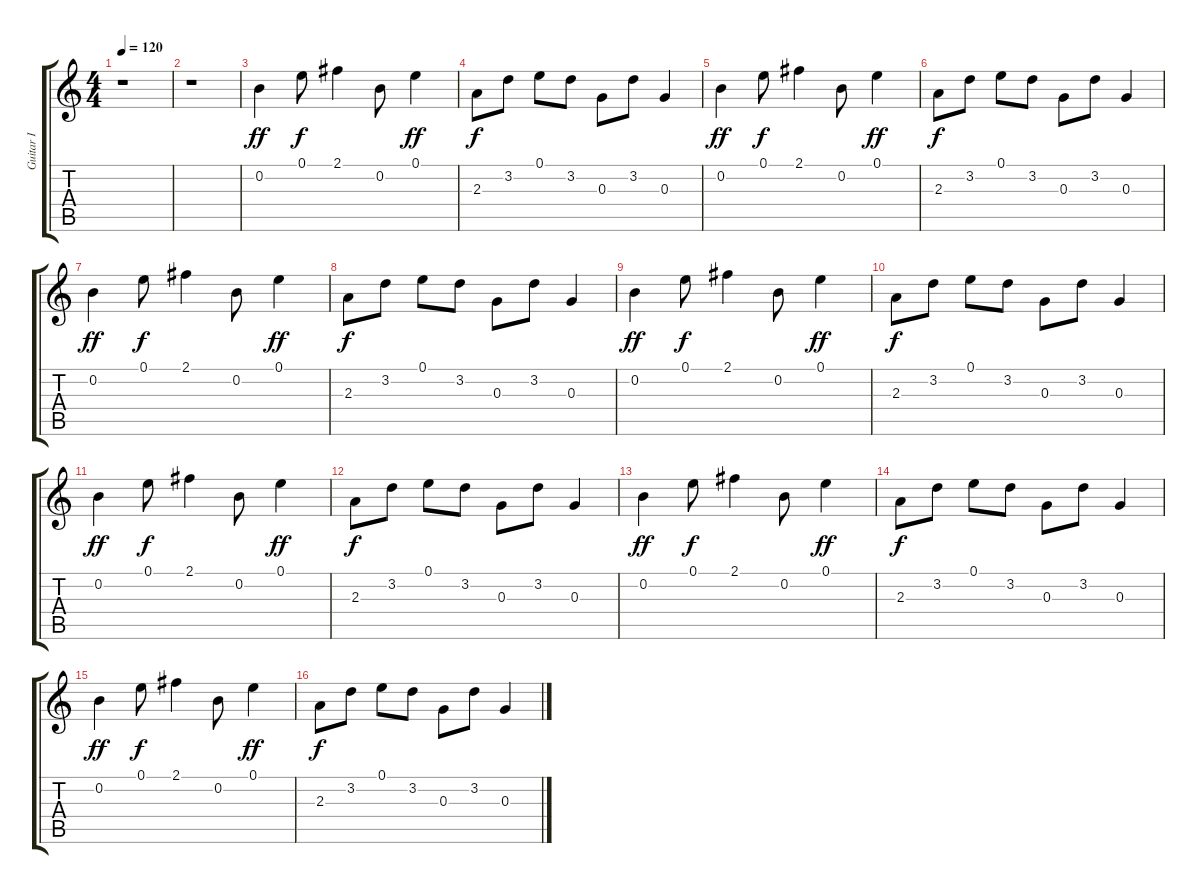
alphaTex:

\track ("Guitar I" "Guitar I") {instrument acousticguitarsteel}
\staff {score tabs}
\tuning (E4 B3 G3 D3 A2 E2) {hide}
\ts (4 4)
\tempo 120
\clef g2
\ks c
r.1{dy f} |
r.1 |
0.2.4{dy ff} 0.1.8{dy f} 2.1.4 0.2.8 0.1.4{dy ff} |
2.3.8{dy f} 3.2.8 0.1.8 3.2.8 0.3.8 3.2.8 0.3.4 |
0.2.4{dy ff} 0.1.8{dy f} 2.1.4 0.2.8 0.1.4{dy ff} |
2.3.8{dy f} 3.2.8 0.1.8 3.2.8 0.3.8 3.2.8 0.3.4 |
0.2.4{dy ff} 0.1.8{dy f} 2.1.4 0.2.8 0.1.4{dy ff} |
2.3.8{dy f} 3.2.8 0.1.8 3.2.8 0.3.8 3.2.8 0.3.4 |
0.2.4{dy ff} 0.1.8{dy f} 2.1.4 0.2.8 0.1.4{dy ff} |
2.3.8{dy f} 3.2.8 0.1.8 3.2.8 0.3.8 3.2.8 0.3.4 |
0.2.4{dy ff} 0.1.8{dy f} 2.1.4 0.2.8 0.1.4{dy ff} |
2.3.8{dy f} 3.2.8 0.1.8 3.2.8 0.3.8 3.2.8 0.3.4 |
0.2.4{dy ff} 0.1.8{dy f} 2.1.4 0.2.8 0.1.4{dy ff} |
2.3.8{dy f} 3.2.8 0.1.8 3.2.8 0.3.8 3.2.8 0.3.4 |
0.2.4{dy ff} 0.1.8{dy f} 2.1.4 0.2.8 0.1.4{dy ff} |
2.3.8{dy f} 3.2.8 0.1.8 3.2.8 0.3.8 3.2.8 0.3.4
